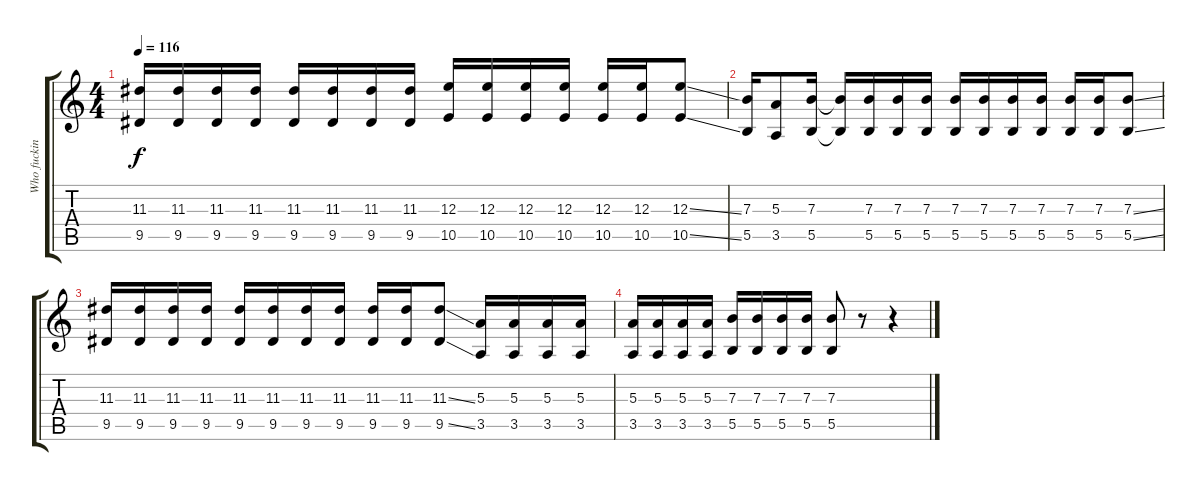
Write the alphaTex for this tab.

\track ("Who fucking knows - Fills" "Who fuckin") {instrument electricguitarclean}
\staff {score tabs}
\tuning (Db4 Ab3 E3 B2 Gb2 B1) {hide}
\ts (4 4)
\tempo 116
\clef g2
\ks c
(11.3 9.5).16{dy f} (11.3 9.5).16 (11.3 9.5).16 (11.3 9.5).16 (11.3 9.5).16 (11.3 9.5).16 (11.3 9.5).16 (11.3 9.5).16 (12.3 10.5).16 (12.3 10.5).16 (12.3 10.5).16 (12.3 10.5).16 (12.3 10.5).16 (12.3 10.5).16 (12.3{ss} 10.5{ss}).8 |
(7.3 5.5).16 (5.3 3.5).8 (7.3 5.5).16 (7.3{t} 5.5{t}).16 (7.3 5.5).16 (7.3 5.5).16 (7.3 5.5).16 (7.3 5.5).16 (7.3 5.5).16 (7.3 5.5).16 (7.3 5.5).16 (7.3 5.5).16 (7.3 5.5).16 (7.3{ss} 5.5{ss}).8 |
(11.3 9.5).16 (11.3 9.5).16 (11.3 9.5).16 (11.3 9.5).16 (11.3 9.5).16 (11.3 9.5).16 (11.3 9.5).16 (11.3 9.5).16 (11.3 9.5).16 (11.3 9.5).16 (11.3{ss} 9.5{ss}).8 (5.3 3.5).16 (5.3 3.5).16 (5.3 3.5).16 (5.3 3.5).16 |
(5.3 3.5).16 (5.3 3.5).16 (5.3 3.5).16 (5.3 3.5).16 (7.3 5.5).16 (7.3 5.5).16 (7.3 5.5).16 (7.3 5.5).16 (7.3 5.5).8 r.8 r.4
